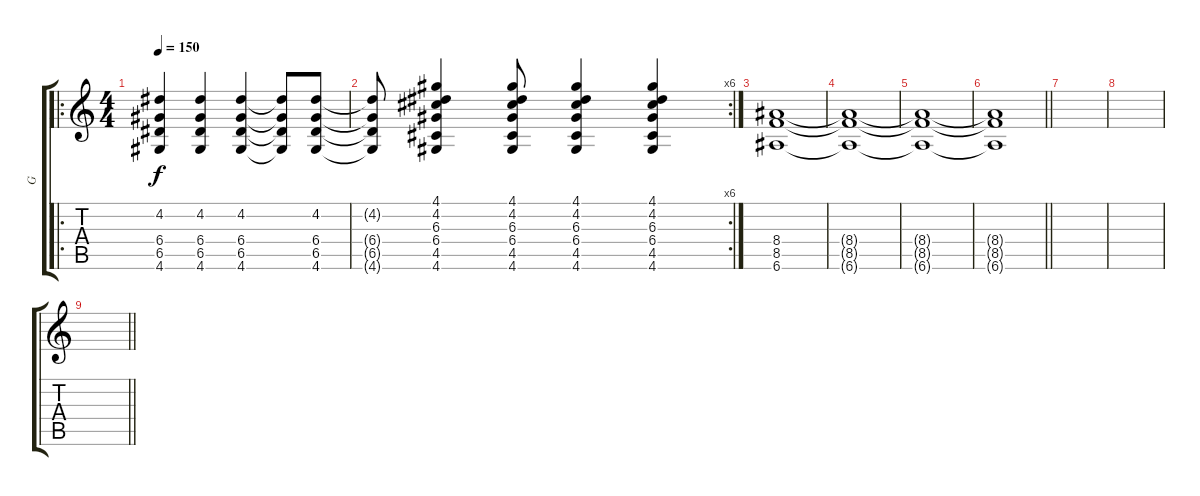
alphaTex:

\track ("G" "G") {instrument acousticguitarsteel}
\staff {score tabs}
\tuning (E4 B3 G3 D3 A2 E2) {hide}
\ro
\ts (4 4)
\tempo 150
\clef g2
\ks c
(4.2 6.4 6.5 4.6).4{dy f} (4.2 6.4 6.5 4.6).4 (4.2 6.4 6.5 4.6).4 (4.2{t} 6.4{t} 6.5{t} 4.6{t}).8 (4.2 6.4 6.5 4.6).8 |
\rc 6
(4.2{t} 6.4{t} 6.5{t} 4.6{t}).8 (4.1 4.2 6.3 6.4 4.5 4.6).4 (4.1 4.2 6.3 6.4 4.5 4.6).8 (4.1 4.2 6.3 6.4 4.5 4.6).4 (4.1 4.2 6.3 6.4 4.5 4.6).4 |
(8.4 8.5 6.6).1 |
(8.4{t} 8.5{t} 6.6{t}).1 |
(8.4{t} 8.5{t} 6.6{t}).1 |
\barLineRight lightlight
(8.4{t} 8.5{t} 6.6{t}).1 |
|
|
\barLineRight lightlight
